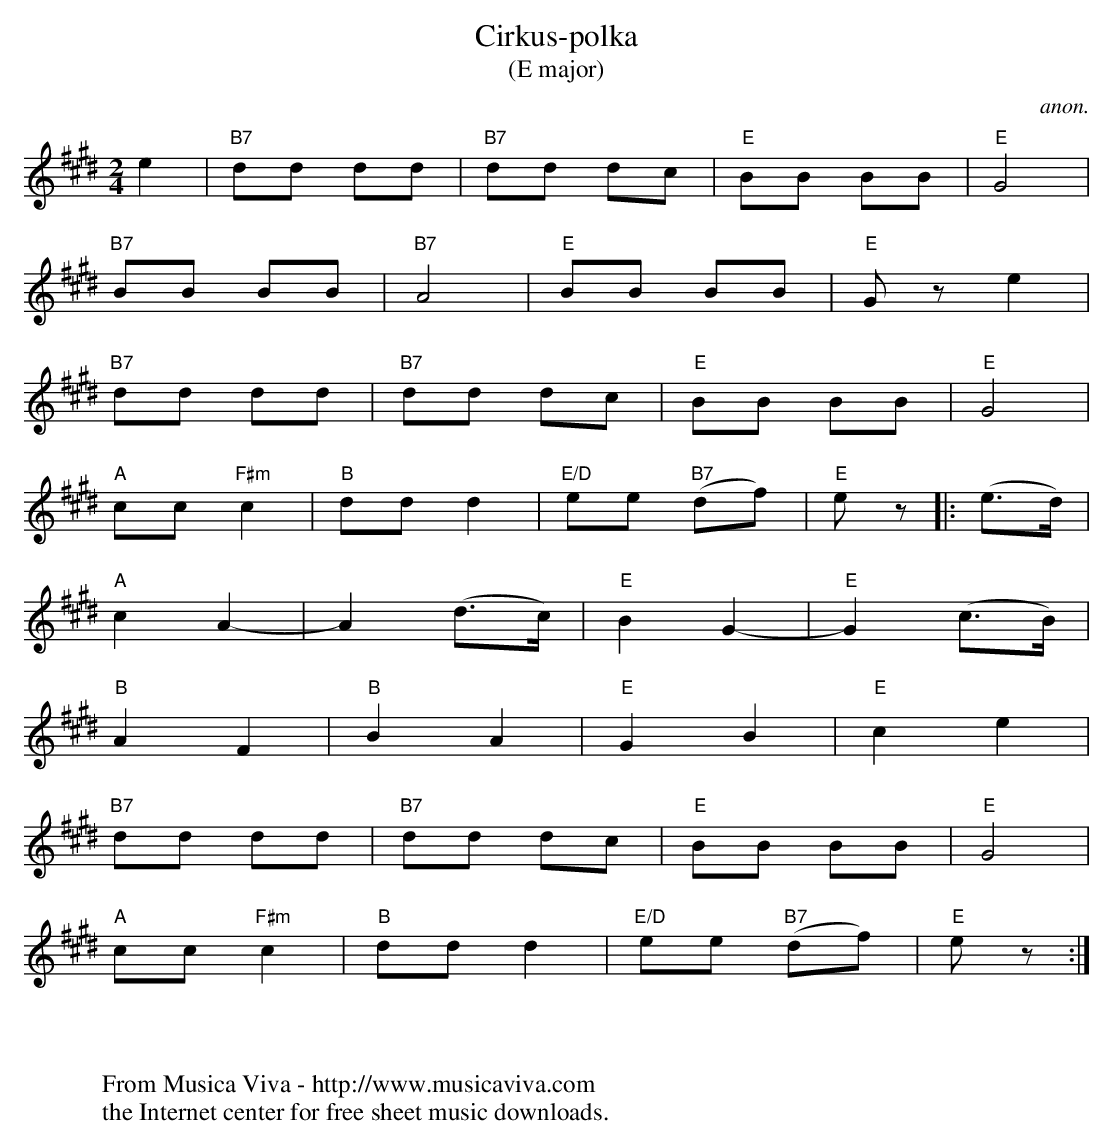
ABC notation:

X:1
T:Cirkus-polka
T:(E major)
C:anon.
M:2/4
L:1/8
K:E
e2|"B7"dd dd|"B7"dd dc|"E"BB BB|"E"G4|
"B7"BB BB|"B7"A4|"E"BB BB|"E"G z e2|
"B7"dd dd|"B7"dd dc|"E"BB BB|"E"G4|
"A"cc "F#m"c2|"B"dd d2|"E/D"ee "B7"(df)|"E"e z |:(e>d)|
"A"c2 A2-|A2 (d>c)|"E"B2G2-|"E"G2 (c>B)|
"B"A2 F2|"B"B2 A2|"E"G2 B2|"E"c2 e2|
"B7"dd dd|"B7"dd dc|"E"BB BB|"E"G4|
"A"cc "F#m"c2|"B"dd d2|"E/D"ee "B7"(df)|"E"e z :|
W:
W:
W:  From Musica Viva - http://www.musicaviva.com
W:  the Internet center for free sheet music downloads.
